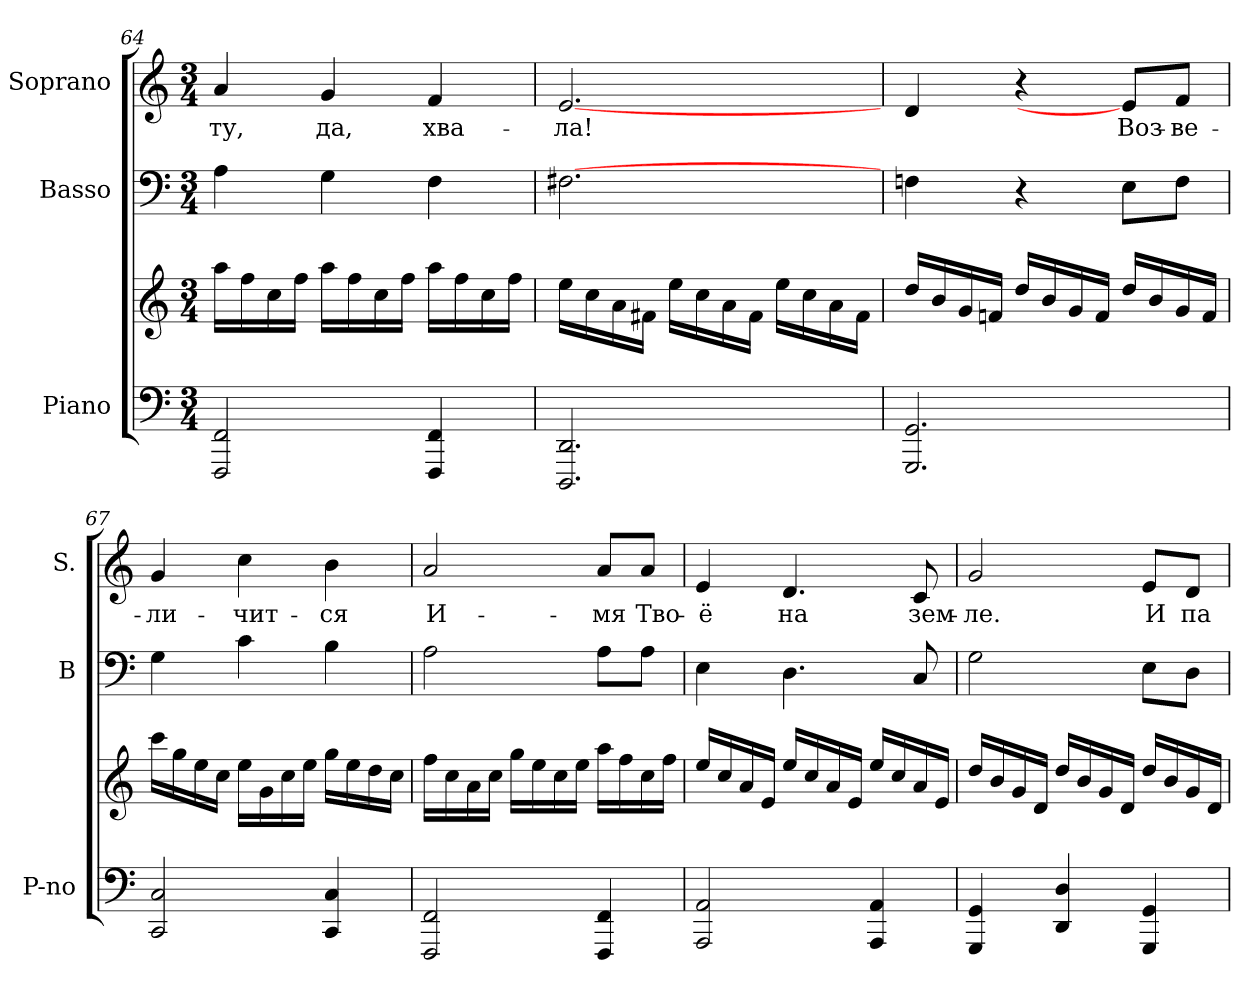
**kern	**kern	**kern	**kern	**text
*part3	*part3	*part2	*part1	*part1
*staff4	*staff3	*staff2	*staff1	*staff1
*I"Piano	*	*I"Basso	*I"Soprano	*
*I'P-no	*	*I'B	*I'S.	*
*clefF4	*clefG2	*clefF4	*clefG2	*
*k[]	*k[]	*k[]	*k[]	*
*C:	*C:	*C:	*C:	*
*M3/4	*M3/4	*M3/4	*M3/4	*
=64	=64	=64	=64	=64
!	!	!	!	!LO:LY:b:color=#000000
2FFFi/ 2FFi	16aai\LL	4Ai\	4ai/	-ту,
.	16ffi\	.	.	.
.	16cci\	.	.	.
.	16ffi\JJ	.	.	.
!	!	!	!	!LO:LY:b:color=#000000
.	16aai\LL	4Gi\	4gi/	да,
.	16ffi\	.	.	.
.	16cci\	.	.	.
.	16ffi\JJ	.	.	.
!	!	!	!	!LO:LY:b:color=#000000
4FFFi/ 4FFi	16aai\LL	4Fi\	4fi/	хва-
.	16ffi\	.	.	.
.	16cci\	.	.	.
.	16ffi\JJ	.	.	.
!!LO:PB:g=z
=65	=65	=65	=65	=65
!	!	!	!	!LO:LY:b:color=#000000
2.DDDi/ 2.DDi	16eei\LL	[>2.F#Xi\	[<2.ei/	-ла!
.	16cci\	.	.	.
.	16ai\	.	.	.
.	16f#Xi\JJ	.	.	.
.	16eei\LL	.	.	.
.	16cci\	.	.	.
.	16ai\	.	.	.
.	16f#i\JJ	.	.	.
.	16eei\LL	.	.	.
.	16cci\	.	.	.
.	16ai\	.	.	.
.	16f#i\JJ	.	.	.
=66	=66	=66	=66	=66
2.GGGi/ 2.GGi	16ddi/LL	4Fni\	4di/	.
.	16bi/	.	.	.
.	16gi/	.	.	.
.	16fni/JJ	.	.	.
.	16ddi/LL	4r	4r	.
.	16bi/	.	.	.
.	16gi/	.	.	.
.	16fi/JJ	.	.	.
!	!	!	!	!LO:LY:b:color=#000000
.	16ddi/LL	8Ei\L	8ei/L]	Воз-
.	16bi/	.	.	.
!	!	!	!	!LO:LY:b:color=#000000
.	16gi/	8Fi\J	8fi/J	-ве-
.	16fi/JJ	.	.	.
=67	=67	=67	=67	=67
!	!	!	!	!LO:LY:b:color=#000000
2CCi/ 2Ci	16ccci\LL	4Gi\	4gi/	-ли-
.	16ggi\	.	.	.
.	16eei\	.	.	.
.	16cci\JJ	.	.	.
!	!	!	!	!LO:LY:b:color=#000000
.	16eei\LL	4ci\	4cci\	-чит-
.	16gi\	.	.	.
.	16cci\	.	.	.
.	16eei\JJ	.	.	.
!	!	!	!	!LO:LY:b:color=#000000
4CCi/ 4Ci	16ggi\LL	4Bi\	4bi\	-ся
.	16eei\	.	.	.
.	16ddi\	.	.	.
.	16cci\JJ	.	.	.
=68	=68	=68	=68	=68
!	!	!	!	!LO:LY:b:color=#000000
2FFFi/ 2FFi	16ffi\LL	2Ai\	2ai/	И-
.	16cci\	.	.	.
.	16ai\	.	.	.
.	16cci\JJ	.	.	.
.	16ggi\LL	.	.	.
.	16eei\	.	.	.
.	16cci\	.	.	.
.	16eei\JJ	.	.	.
!	!	!	!	!LO:LY:b:color=#000000
4FFFi/ 4FFi	16aai\LL	8Ai\L	8ai/L	-мя
.	16ffi\	.	.	.
!	!	!	!	!LO:LY:b:color=#000000
.	16cci\	8Ai\J	8ai/J	Тво-
.	16ffi\JJ	.	.	.
!!LO:LB:g=z
=69	=69	=69	=69	=69
!	!	!	!	!LO:LY:b:color=#000000
2AAAi/ 2AAi	16eei/LL	4Ei\	4ei/	-ё
.	16cci/	.	.	.
.	16ai/	.	.	.
.	16ei/JJ	.	.	.
!	!	!	!	!LO:LY:b:color=#000000
.	16eei/LL	4.Di\	4.di/	на
.	16cci/	.	.	.
.	16ai/	.	.	.
.	16ei/JJ	.	.	.
4AAAi/ 4AAi	16eei/LL	.	.	.
.	16cci/	.	.	.
!	!	!	!	!LO:LY:b:color=#000000
.	16ai/	8Ci/	8ci/	зем-
.	16ei/JJ	.	.	.
=70	=70	=70	=70	=70
!	!	!	!	!LO:LY:b:color=#000000
4GGGi/ 4GGi	16ddi/LL	2Gi\	2gi/	-ле.
.	16bi/	.	.	.
.	16gi/	.	.	.
.	16di/JJ	.	.	.
4DDi/ 4Di	16ddi/LL	.	.	.
.	16bi/	.	.	.
.	16gi/	.	.	.
.	16di/JJ	.	.	.
!	!	!	!	!LO:LY:b:color=#000000
4GGGi/ 4GGi	16ddi/LL	8Ei\L	8ei/L	И
.	16bi/	.	.	.
!	!	!	!	!LO:LY:b:color=#000000
.	16gi/	8Di\J	8di/J	па-
.	16di/JJ	.	.	.
=	=	=	=	=
*-	*-	*-	*-	*-
